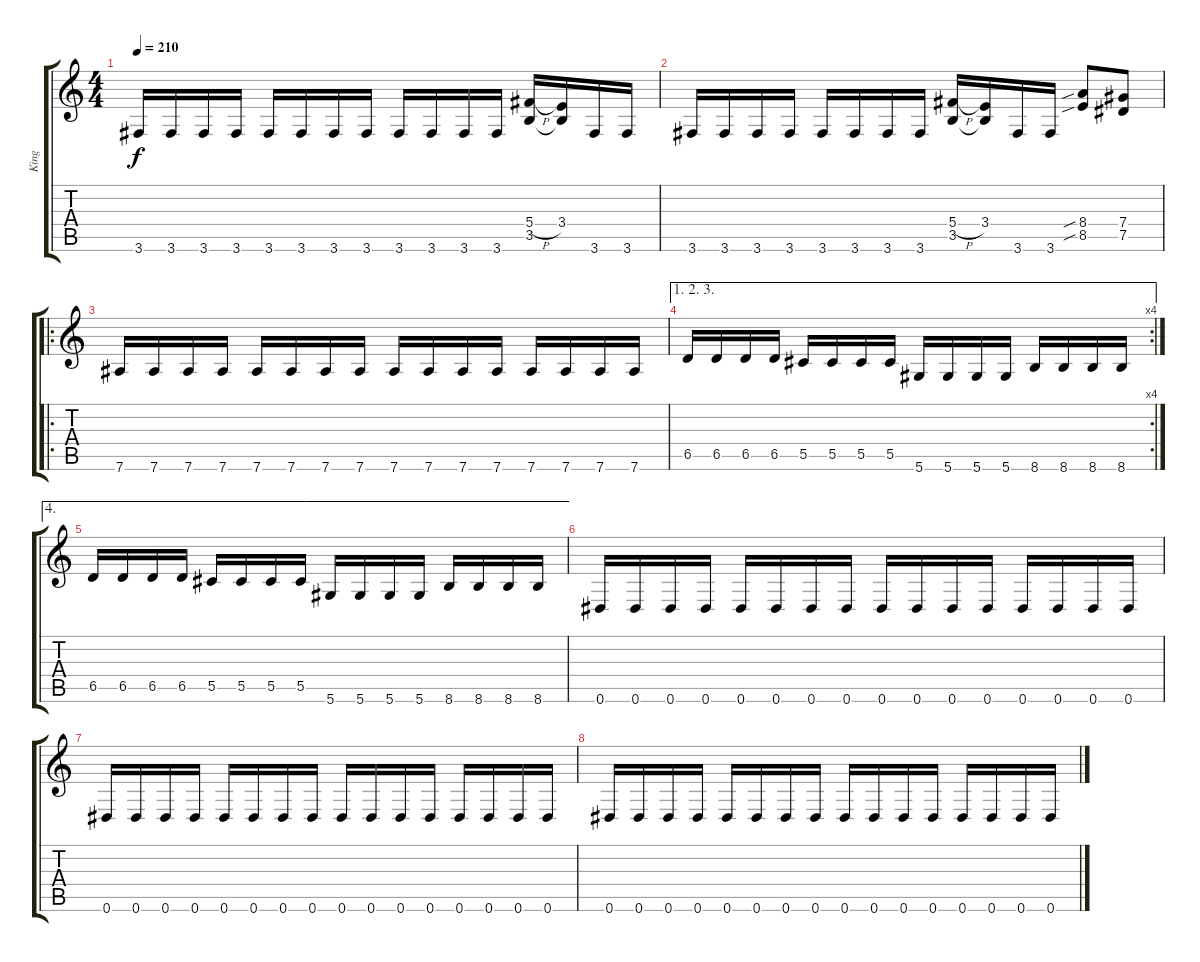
\track ("King" "King") {instrument distortionguitar}
\staff {score tabs}
\tuning (Eb4 Bb3 Gb3 Db3 Ab2 Eb2) {hide}
\ts (4 4)
\tempo 210
\clef g2
\ks c
3.6.16{dy f} 3.6.16 3.6.16 3.6.16 3.6.16 3.6.16 3.6.16 3.6.16 3.6.16 3.6.16 3.6.16 3.6.16 (5.4{h} 3.5).16 (3.4 3.5{t}).16 3.6.16 3.6.16 |
3.6.16 3.6.16 3.6.16 3.6.16 3.6.16 3.6.16 3.6.16 3.6.16 (5.4{h} 3.5).16 (3.4 3.5{t}).16 3.6.16 3.6.16 (8.4{sib} 8.5{sib}).8 (7.4 7.5).8 |
\ro
7.6.16 7.6.16 7.6.16 7.6.16 7.6.16 7.6.16 7.6.16 7.6.16 7.6.16 7.6.16 7.6.16 7.6.16 7.6.16 7.6.16 7.6.16 7.6.16 |
\ae (1 2 3)
\rc 4
6.5.16 6.5.16 6.5.16 6.5.16 5.5.16 5.5.16 5.5.16 5.5.16 5.6.16 5.6.16 5.6.16 5.6.16 8.6.16 8.6.16 8.6.16 8.6.16 |
\ae 4
6.5.16 6.5.16 6.5.16 6.5.16 5.5.16 5.5.16 5.5.16 5.5.16 5.6.16 5.6.16 5.6.16 5.6.16 8.6.16 8.6.16 8.6.16 8.6.16 |
0.6.16 0.6.16 0.6.16 0.6.16 0.6.16 0.6.16 0.6.16 0.6.16 0.6.16 0.6.16 0.6.16 0.6.16 0.6.16 0.6.16 0.6.16 0.6.16 |
0.6.16 0.6.16 0.6.16 0.6.16 0.6.16 0.6.16 0.6.16 0.6.16 0.6.16 0.6.16 0.6.16 0.6.16 0.6.16 0.6.16 0.6.16 0.6.16 |
0.6.16 0.6.16 0.6.16 0.6.16 0.6.16 0.6.16 0.6.16 0.6.16 0.6.16 0.6.16 0.6.16 0.6.16 0.6.16 0.6.16 0.6.16 0.6.16
